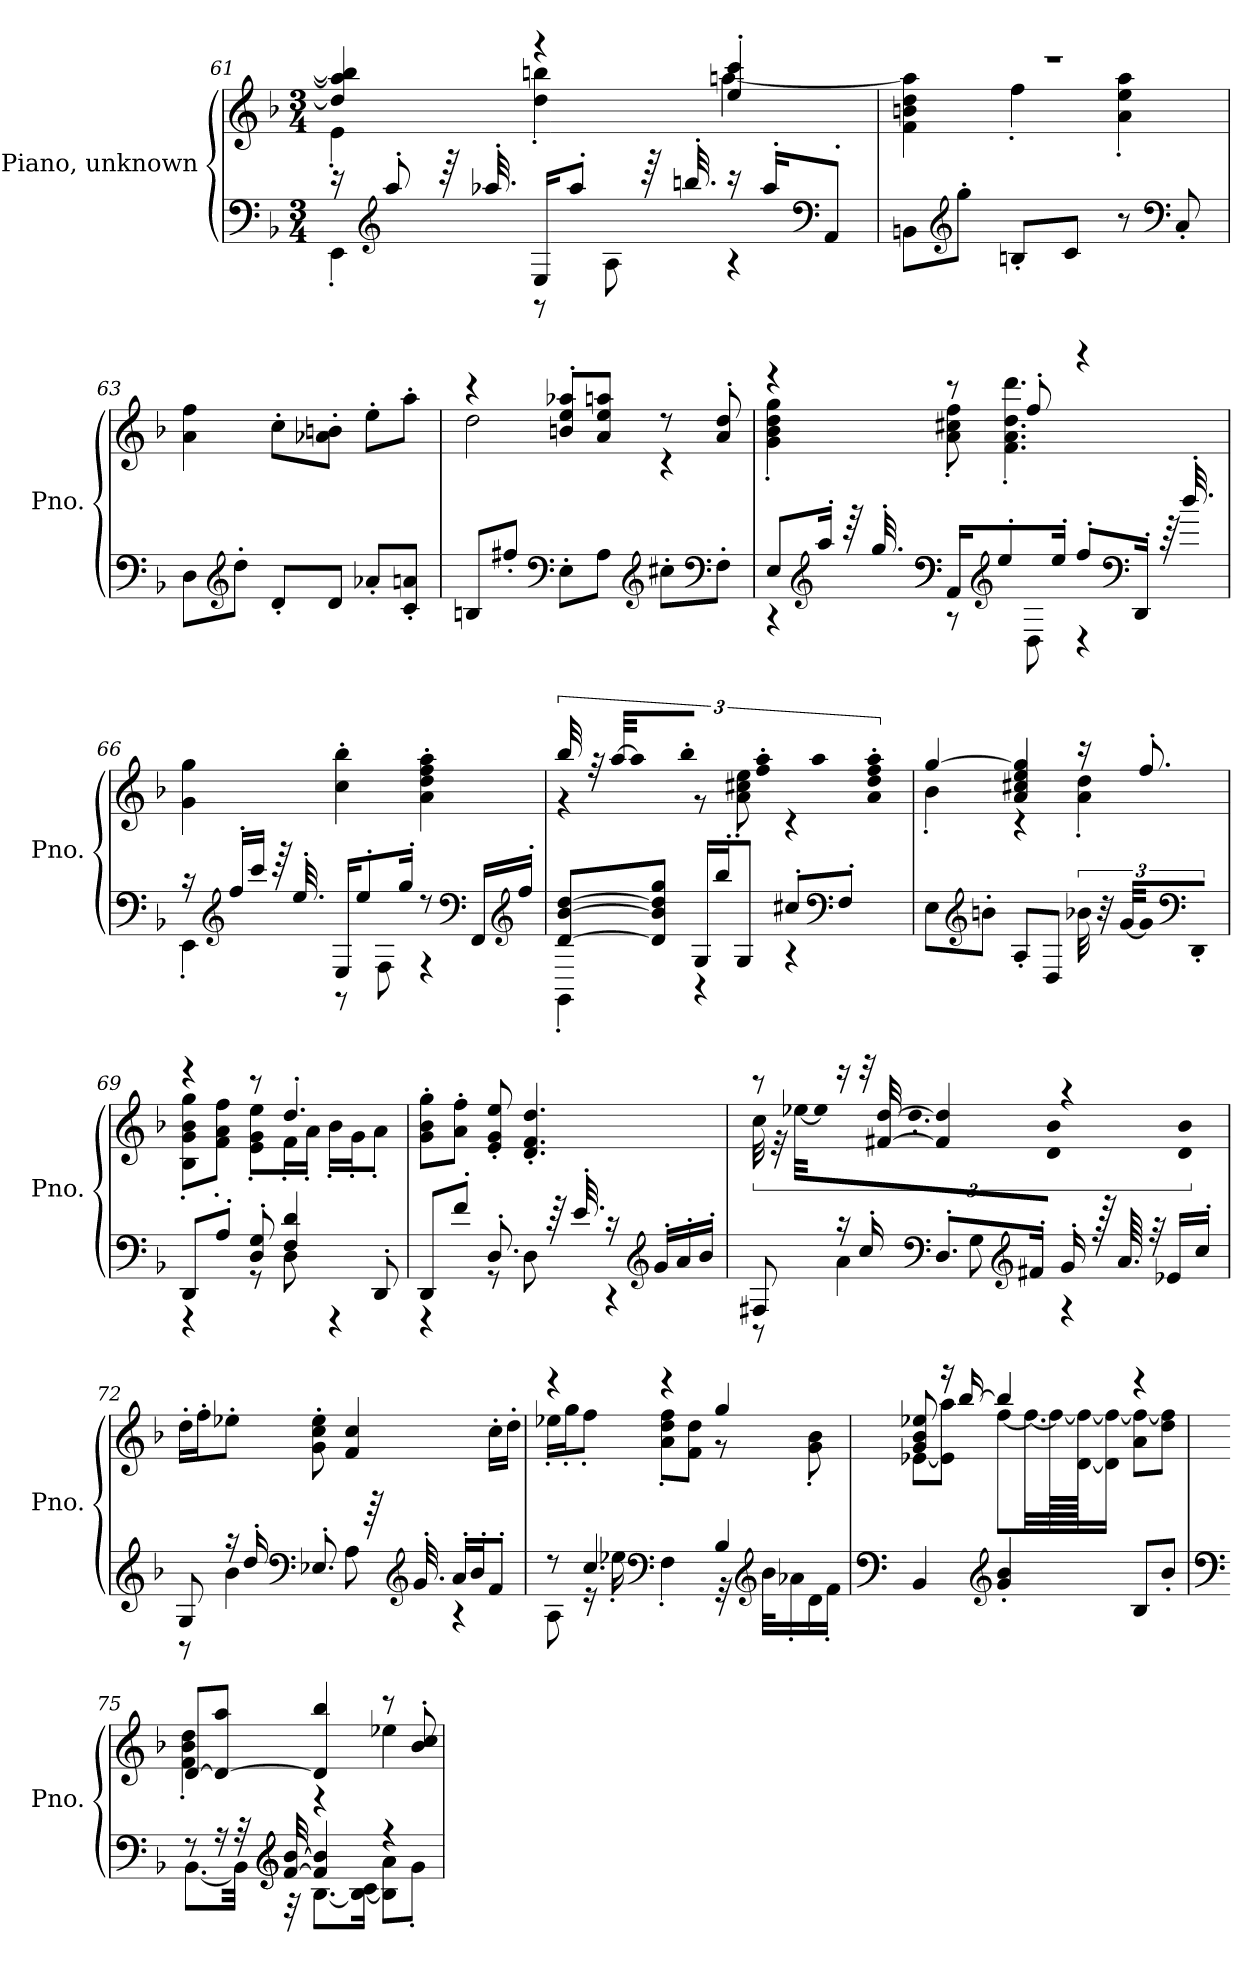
**kern	**kern
*part1	*part1
*staff2	*staff1
*I"Piano, unknown	*
*I'Pno.	*
!!LO:LB:g=z
*clefF4	*clefG2
*k[b-]	*k[b-]
*M3/4	*M3/4
=61	=61
*^	*^
16r	4EE'\	4dd/] 4aa-/] 4bb/]	4e'\
*clefG2	*	*	*
8aa'/	.	.	.
64r	.	.	.
32.aa-X'/	.	.	.
16E/KL	8r	4r	4dd\' 4bbn\'
8aa-'/J	.	.	.
.	8A\	.	.
64r	.	.	.
32.bbn'/	.	.	.
16r	4r	4ee/' 4ccc/'	[4aan\
16aa-'/KL	.	.	.
*clefF4	*	*	*
8AA'/J	.	.	.
*v	*v	*	*
=62	=62	=62
8BBn\L	2.r	4f\ 4bn\ 4dd\ 4aa\]
*clefG2	*	*
8gg'\J	.	.
8Bn'/L	.	4ff'\
8c/J	.	.
8r	.	4a\' 4ee\' 4aa\'
*clefF4	*	*
8C'/	.	.
*	*v	*v
=63	=63
8D\L	4a\ 4ff\
*clefG2	*
8dd'\J	.
8d'/L	8cc'\L
8d/J	8a-X\' 8bn\'J
8a-X'/L	8ee'\L
8c/' 8an/'J	8aa'\J
!!LO:LB:g=z
=64	=64
*	*^
8Bn/L	4r	2dd\
8ff#X'/J	.	.
*clefF4	*	*
8E'\L	8bn/' 8ee/' 8aa-X/'L	.
8A\J	8a/ 8ee/ 8aan/J	.
*clefG2	*	*
8cc#X'\L	8r	4r
*clefF4	*	*
8F'\J	8a/' 8dd/'	.
=65	=65	=65
*^	*	*
8E/L	4r	4r	4g\' 4b-\' 4dd\' 4gg\'
*clefG2	*	*	*
16aa'/Jk	.	.	.
64r	.	.	.
32.gg'/	.	.	.
*clefF4	*	*	*
16AA/KL	8r	8r	8a\' 8cc#X\' 8ff\'
*clefG2	*	*	*
8ee'/	.	.	.
.	8D\	8ff'/	4.f\' 4.a\' 4.dd\' 4.ddd\'
16ee'/Jk	.	.	.
8ff'/L	4r	4r	.
*clefF4	*	*	*
16DD'/Jk	.	.	.
64r	.	.	.
32.dd'/	.	.	.
*	*	*v	*v
!!LO:LB:g=z
=66	=66	=66
16r	4EE'\	4g\ 4gg\
*clefG2	*	*
16ff'/LL	.	.
16ccc/JJ	.	.
64r	.	.
32.ee'/	.	.
16E/KL	8r	4cc\' 4bb-\'
8ee'/	.	.
.	8F\	.
16gg'/Jk	.	.
8r	4r	4a\' 4dd\' 4ff\' 4aa\'
*clefF4	*	*
16FF/LL	.	.
*clefG2	*	*
16ff'/JJ	.	.
=67	=67	=67
*	*	*^
[8d/ [8b-/ [8dd/L	4GG'\	48bb-/	4r
.	.	48r	.
.	.	[48aa/KLL	.
.	.	16aa/J]	.
8d/] 8b-/] 8dd/] 8gg/J	.	8bb-'/J	.
16G/LL	4r	8ff/' 8aa/'	8r
16bb-'/J	.	.	.
8G/J	.	4aa/	8a\' 8cc#X\' 8ee\'
8cc#X'/L	4r	.	4r
*clefF4	*	*	*
8F'/J	.	8a/' 8dd/' 8ff/' 8aa/'	.
*v	*v	*	*
!!LO:LB:g=z	!!
=68	=68	=68
8E\L	[4gg/	4b-'\
*clefG2	*	*
8bn'\J	.	.
8A'/L	4a/ 4cc#X/ 4ee/ 4gg/]	4r
8D/J	.	.
48b-X\	16r	4a\' 4dd\'
48r	.	.
[48g/KLL	.	.
16g/J]	8.ff'/	.
*clefF4	*	*
8DD'/J	.	.
=69	=69	=69
*^	*	*
8DD/L	4r	4r	8B-\' 8g\' 8b-\' 8gg\'L
8A'/J	.	.	8f\' 8a\' 8ff\'J
8D/' 8G/'	8r	8r	8e\' 8g\' 8ee\'L
4F/ 4d/	8D\	4.dd'/	16f'\L
.	.	.	16a'\JJ
.	4r	.	16b-'\LL
.	.	.	16g'\J
8DD'/	.	.	8a'\J
*	*	*v	*v
=70	=70	=70
8DD/L	4r	8g\' 8b-\' 8gg\'L
8f'/J	.	8a\' 8ff\'J
8.D'/	8r	8e/' 8g/' 8ee/'
.	8D\	4.d/' 4.f/' 4.dd/'
64r	.	.
32.e'/	.	.
16r	4r	.
*clefG2	*	*
16g'/LL	.	.
16a'/	.	.
16b-'/JJ	.	.
!!LO:PB:g=z
=71	=71	=71
*	*	*^
8F#X/	8r	8r	48cc\
.	.	.	48r
.	.	.	[48ee-X\KLL
.	.	.	16ee-\]
16r	4a\	16r	16.dd'\
16cc'/	.	32r	.
.	.	[32f#X/ [32dd/	32d\ 32b-\JJk
*clefF4	*	*	*
8.D'/L	.	4f#/] 4dd/]	2d\ 2b-\
.	8G\	.	.
*clefG2	*	*	*
16f#X'/Jk	.	.	.
16g'/	4r	4r	.
128r	.	.	.
64.a/	.	.	.
32r	.	.	.
16e-X/LL	.	.	.
16cc'/JJ	.	.	.
*	*	*v	*v
=72	=72	=72
8G/	8r	16dd'\LL
.	.	16ff'\J
16r	4b-\	8ee-X'\J
16dd'/	.	.
*clefF4	*	*
8.E-X'/	.	8g\' 8cc\' 8ee-\'
.	8A\	4f/ 4cc/
64r	.	.
*clefG2	*	*
32.g'/	.	.
16a'/LL	4r	.
16b-'/J	.	.
8f'/J	.	16cc'\LL
.	.	16dd'\JJ
!!LO:LB:g=z
=73	=73	=73
*	*	*^
8r	8A\	4r	16ee-X'\LL
.	.	.	16gg'\J
4.cc/	16r	.	8ff'\J
.	16ee-X'\	.	.
*clefF4	*	*	*
.	4F'\	4r	8a\' 8dd\' 8ff\'L
.	.	.	8f\ 8dd\J
4B-/	32r	4gg/	8r
*clefG2	*	*	*
.	32b-\KLL	.	.
.	16a-X'\	.	.
.	16d\	.	8g\' 8b-\'
.	16f'\JJ	.	.
*v	*v	*	*
=74	=74	=74
*clefF4	*	*
4BB-/	8g/ 8b-/ 8ee-X/	[8e-X\L
.	16r	8e-\] 8aa\J
.	[16bb-/	.
*clefG2	*	*
4g/' 4b-/'	4bb-/]	[8ff\L
.	.	32.ff\LL_
.	.	128ff\LL_
.	.	[128d\ 128ff\_JJJ
.	.	16d\] 16ff\_JJ
8B-/L	4r	8a\ 8ff\_L
8b-'/J	.	8dd\ 8ff\]J
!!LO:LB:g=z	!!
=75	=75	=75
*clefF4	*	*
*^	*	*
8r	[8.BB-\L	[8d/L	4f\' 4b-\' 4dd\'
16r	.	8d/_ 8aa/J	.
32r	32BB-\Jkk]	.	.
*clefG2	*	*	*
[32f/ [32b-/	32r	.	.
4f/] 4b-/]	[8.B-\L	4d/] 4bb-/	4r
.	16B-\_ 16c\Jk	.	.
4r	8B-\] 8a\L	8r	4ee-X\
.	8g'\J	8b-/' 8cc/'	.
*v	*v	*	*
*	*v	*v
=	=
*-	*-
